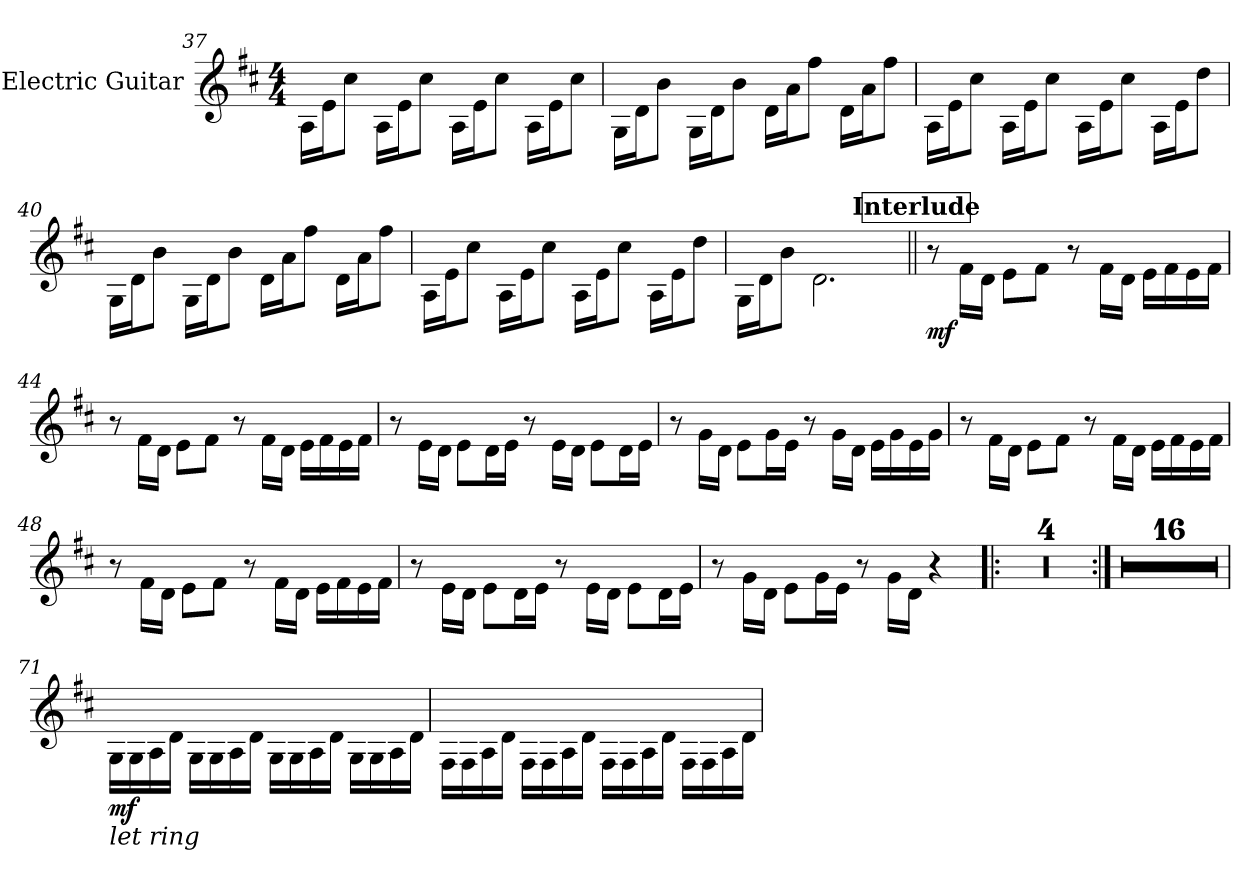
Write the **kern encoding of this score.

**kern	**dynam
*part1	*part1
*staff1	*staff1
*I"Electric Guitar	*
*I'El. Guit.	*
*	*
*k[f#c#]	*
*M4/4	*
=37	=37
16A\LL	.
16e\J	.
8cc#\J	.
16A\LL	.
16e\J	.
8cc#\J	.
16A\LL	.
16e\J	.
8cc#\J	.
16A\LL	.
16e\J	.
8cc#\J	.
=38	=38
16G\LL	.
16d\J	.
8b\J	.
16G\LL	.
16d\J	.
8b\J	.
16d\LL	.
16a\J	.
8ff#\J	.
16d\LL	.
16a\J	.
8ff#\J	.
=39	=39
16A\LL	.
16e\J	.
8cc#\J	.
16A\LL	.
16e\J	.
8cc#\J	.
16A\LL	.
16e\J	.
8cc#\J	.
16A\LL	.
16e\J	.
8dd\J	.
!!LO:LB:g=z
=40	=40
16G\LL	.
16d\J	.
8b\J	.
16G\LL	.
16d\J	.
8b\J	.
16d\LL	.
16a\J	.
8ff#\J	.
16d\LL	.
16a\J	.
8ff#\J	.
=41	=41
16A\LL	.
16e\J	.
8cc#\J	.
16A\LL	.
16e\J	.
8cc#\J	.
16A\LL	.
16e\J	.
8cc#\J	.
16A\LL	.
16e\J	.
8dd\J	.
=42	=42
16G\LL	.
16d\J	.
8b\J	.
2.d\	.
!!LO:REH:place=s1:a:B:fs=14:t=Interlude
=43||	=43||
!	!LO:DY:b
8r	mf
16f#\LL	.
16d\JJ	.
8e\L	.
8f#\J	.
8r	.
16f#\LL	.
16d\JJ	.
16e\LL	.
16f#\	.
16e\	.
16f#\JJ	.
!!LO:PB:g=z
=44	=44
8r	.
16f#\LL	.
16d\JJ	.
8e\L	.
8f#\J	.
8r	.
16f#\LL	.
16d\JJ	.
16e\LL	.
16f#\	.
16e\	.
16f#\JJ	.
=45	=45
8r	.
16e\LL	.
16d\JJ	.
8e\L	.
16d\L	.
16e\JJ	.
8r	.
16e\LL	.
16d\JJ	.
8e\L	.
16d\L	.
16e\JJ	.
=46	=46
8r	.
16g\LL	.
16d\JJ	.
8e\L	.
16g\L	.
16e\JJ	.
8r	.
16g\LL	.
16d\JJ	.
16e\LL	.
16g\	.
16e\	.
16g\JJ	.
=47	=47
8r	.
16f#\LL	.
16d\JJ	.
8e\L	.
8f#\J	.
8r	.
16f#\LL	.
16d\JJ	.
16e\LL	.
16f#\	.
16e\	.
16f#\JJ	.
!!LO:LB:g=z
=48	=48
8r	.
16f#\LL	.
16d\JJ	.
8e\L	.
8f#\J	.
8r	.
16f#\LL	.
16d\JJ	.
16e\LL	.
16f#\	.
16e\	.
16f#\JJ	.
=49	=49
8r	.
16e\LL	.
16d\JJ	.
8e\L	.
16d\L	.
16e\JJ	.
8r	.
16e\LL	.
16d\JJ	.
8e\L	.
16d\L	.
16e\JJ	.
=50	=50
8r	.
16g\LL	.
16d\JJ	.
8e\L	.
16g\L	.
16e\JJ	.
8r	.
16g\LL	.
16d\JJ	.
4r	.
=51!|:	=51!|:
1r	.
=52	=52
1r	.
=53	=53
1r	.
=54	=54
1r	.
=55:|!	=55:|!
1r	.
=56	=56
1r	.
=57	=57
1r	.
=58	=58
1r	.
=59	=59
1r	.
=60	=60
1r	.
=61	=61
1r	.
=62	=62
1r	.
=63	=63
1r	.
=64	=64
1r	.
=65	=65
1r	.
=66	=66
1r	.
=67	=67
1r	.
=68	=68
1r	.
=69	=69
1r	.
=70	=70
1r	.
!!LO:LB:g=z
=71	=71
!LO:TX:b:i:t=let ring	!
!	!LO:DY:b
16G\LL	mf
16G\	.
16A\	.
16d\JJ	.
16G\LL	.
16G\	.
16A\	.
16d\JJ	.
16G\LL	.
16G\	.
16A\	.
16d\JJ	.
16G\LL	.
16G\	.
16A\	.
16d\JJ	.
=72	=72
16F#\LL	.
16F#\	.
16A\	.
16d\JJ	.
16F#\LL	.
16F#\	.
16A\	.
16d\JJ	.
16F#\LL	.
16F#\	.
16A\	.
16d\JJ	.
16F#\LL	.
16F#\	.
16A\	.
16d\JJ	.
=	=
*-	*-
